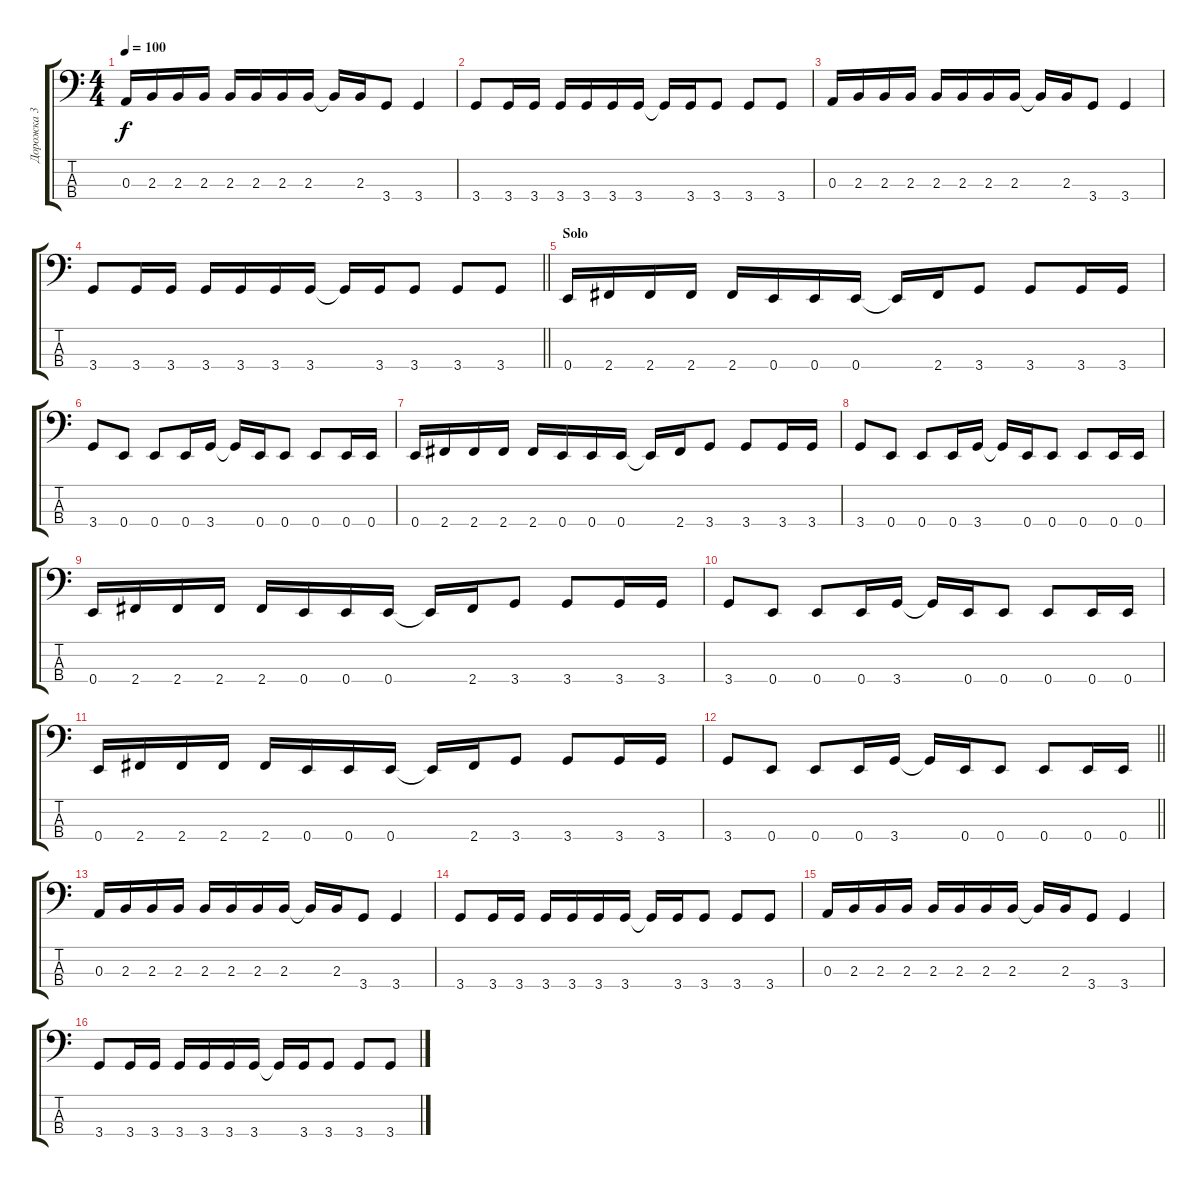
\track ("Дорожка 3" "Дорожка 3") {instrument electricbasspick}
\staff {score tabs}
\tuning (G2 D2 A1 E1) {hide}
\ts (4 4)
\tempo 100
\clef f4
\ks c
0.3.16{dy f} 2.3.16 2.3.16 2.3.16 2.3.16 2.3.16 2.3.16 2.3.16 2.3{t}.16 2.3.16 3.4.8 3.4.4 |
3.4.8 3.4.16 3.4.16 3.4.16 3.4.16 3.4.16 3.4.16 3.4{t}.16 3.4.16 3.4.8 3.4.8 3.4.8 |
0.3.16 2.3.16 2.3.16 2.3.16 2.3.16 2.3.16 2.3.16 2.3.16 2.3{t}.16 2.3.16 3.4.8 3.4.4 |
\barLineRight lightlight
3.4.8 3.4.16 3.4.16 3.4.16 3.4.16 3.4.16 3.4.16 3.4{t}.16 3.4.16 3.4.8 3.4.8 3.4.8 |
\section ("" "Solo")
0.4.16 2.4.16 2.4.16 2.4.16 2.4.16 0.4.16 0.4.16 0.4.16 0.4{t}.16 2.4.16 3.4.8 3.4.8 3.4.16 3.4.16 |
3.4.8 0.4.8 0.4.8 0.4.16 3.4.16 3.4{t}.16 0.4.16 0.4.8 0.4.8 0.4.16 0.4.16 |
0.4.16 2.4.16 2.4.16 2.4.16 2.4.16 0.4.16 0.4.16 0.4.16 0.4{t}.16 2.4.16 3.4.8 3.4.8 3.4.16 3.4.16 |
3.4.8 0.4.8 0.4.8 0.4.16 3.4.16 3.4{t}.16 0.4.16 0.4.8 0.4.8 0.4.16 0.4.16 |
0.4.16 2.4.16 2.4.16 2.4.16 2.4.16 0.4.16 0.4.16 0.4.16 0.4{t}.16 2.4.16 3.4.8 3.4.8 3.4.16 3.4.16 |
3.4.8 0.4.8 0.4.8 0.4.16 3.4.16 3.4{t}.16 0.4.16 0.4.8 0.4.8 0.4.16 0.4.16 |
0.4.16 2.4.16 2.4.16 2.4.16 2.4.16 0.4.16 0.4.16 0.4.16 0.4{t}.16 2.4.16 3.4.8 3.4.8 3.4.16 3.4.16 |
\barLineRight lightlight
3.4.8 0.4.8 0.4.8 0.4.16 3.4.16 3.4{t}.16 0.4.16 0.4.8 0.4.8 0.4.16 0.4.16 |
0.3.16 2.3.16 2.3.16 2.3.16 2.3.16 2.3.16 2.3.16 2.3.16 2.3{t}.16 2.3.16 3.4.8 3.4.4 |
3.4.8 3.4.16 3.4.16 3.4.16 3.4.16 3.4.16 3.4.16 3.4{t}.16 3.4.16 3.4.8 3.4.8 3.4.8 |
0.3.16 2.3.16 2.3.16 2.3.16 2.3.16 2.3.16 2.3.16 2.3.16 2.3{t}.16 2.3.16 3.4.8 3.4.4 |
3.4.8 3.4.16 3.4.16 3.4.16 3.4.16 3.4.16 3.4.16 3.4{t}.16 3.4.16 3.4.8 3.4.8 3.4.8
